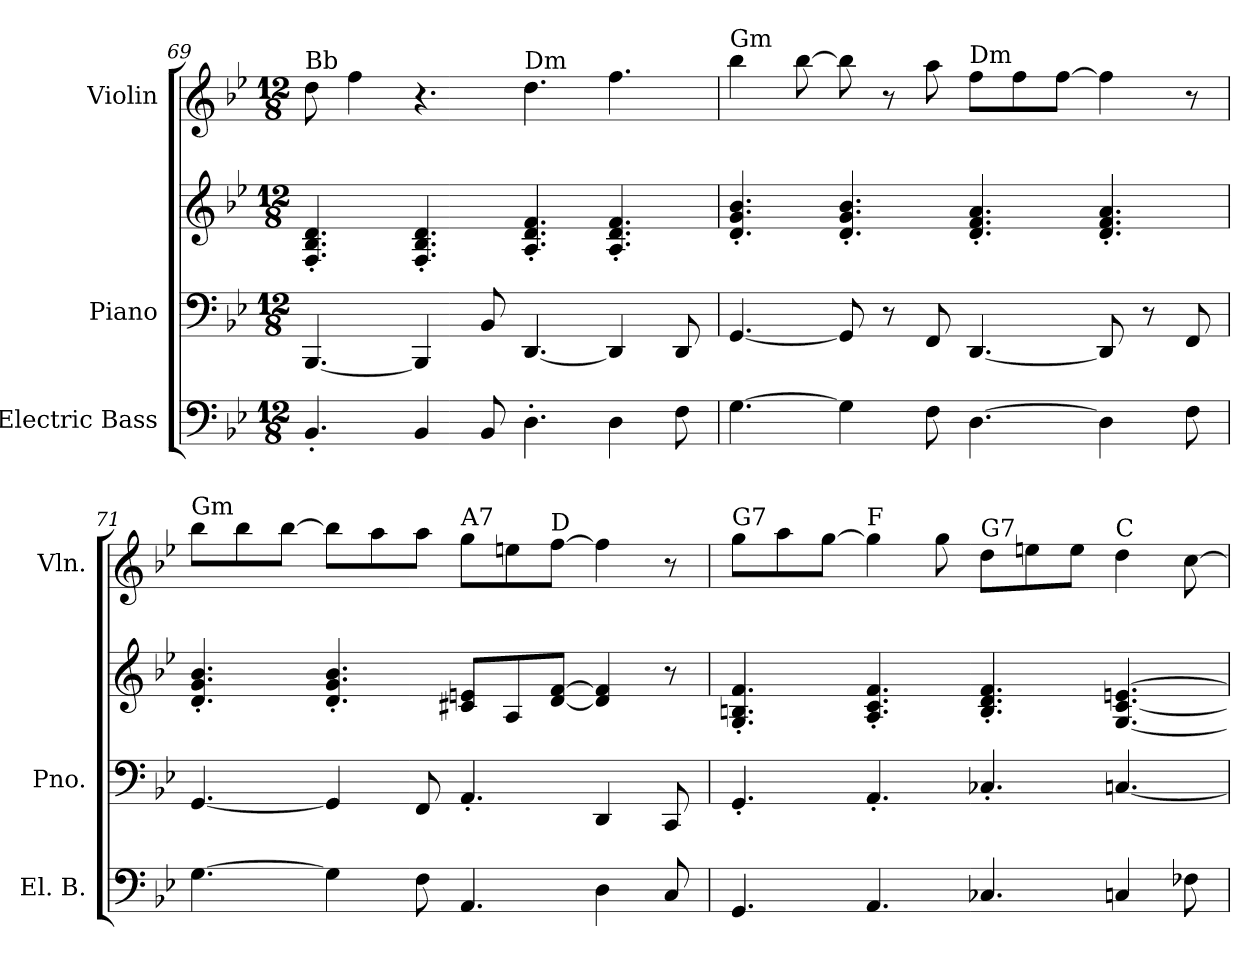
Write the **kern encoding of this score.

**kern	**kern	**kern	**kern
*part3	*part2	*part2	*part1
*staff4	*staff3	*staff2	*staff1
*I"Electric Bass	*I"Piano	*	*I"Violin
*I'El. B.	*I'Pno.	*	*I'Vln.
*clefF4	*clefF4	*clefG2	*clefG2
*ITrd7c12	*	*	*
*k[b-e-]	*k[b-e-]	*k[b-e-]	*k[b-e-]
*M12/8	*M12/8	*M12/8	*M12/8
=69	=69	=69	=69
!	!	!	!LO:TX:a:t=Bb
4.BBB-'/	[4.BBB-/	4.F/' 4.B-/' 4.d/'	8dd\
.	.	.	4ff\
4BBB-/	4BBB-/]	4.F/' 4.B-/' 4.d/'	4.r
8BBB-/	8BB-/	.	.
!	!	!	!LO:TX:a:t=Dm
4.DD'\	[4.DD/	4.A/' 4.d/' 4.f/'	4.dd\
4DD\	4DD/]	4.A/' 4.d/' 4.f/'	4.ff\
8FF\	8DD/	.	.
=70	=70	=70	=70
!	!	!	!LO:TX:a:t=Gm
[4.GG\	[4.GG/	4.d/' 4.g/' 4.b-/'	4bb-\
.	.	.	[8bb-\
4GG\]	8GG/]	4.d/' 4.g/' 4.b-/'	8bb-\]
.	8r	.	8r
8FF\	8FF/	.	8aa\
!	!	!	!LO:TX:a:t=Dm
[4.DD\	[4.DD/	4.d/' 4.f/' 4.a/'	8ff\L
.	.	.	8ff\
.	.	.	[8ff\J
4DD\]	8DD/]	4.d/' 4.f/' 4.a/'	4ff\]
.	8r	.	.
8FF\	8FF/	.	8r
!!LO:LB:g=z
=71	=71	=71	=71
!	!	!	!LO:TX:a:t=Gm
[4.GG\	[4.GG/	4.d/' 4.g/' 4.b-/'	8bb-\L
.	.	.	8bb-\
.	.	.	[8bb-\J
4GG\]	4GG/]	4.d/' 4.g/' 4.b-/'	8bb-\L]
.	.	.	8aa\
8FF\	8FF/	.	8aa\J
!	!	!	!LO:TX:a:t=A7
4.AAA/	4.AA'/	8c#X/ 8en/L	8gg\L
.	.	8A/	8een\
!	!	!	!LO:TX:a:t=D
.	.	[8d/ [8f/J	[8ff\J
4DD\	4DD/	4d/] 4f/]	4ff\]
8CC/	8CC/	8r	8r
=72	=72	=72	=72
!	!	!	!LO:TX:a:t=G7
4.GGG/	4.GG'/	4.G/' 4.Bn/' 4.f/'	8gg\L
.	.	.	8aa\
.	.	.	[8gg\J
!	!	!	!LO:TX:a:t=F
4.AAA/	4.AA'/	4.A/' 4.c/' 4.f/'	4gg\]
.	.	.	8gg\
!	!	!	!LO:TX:a:t=G7
4.CC-X/	4.C-X'/	4.B/' 4.d/' 4.f/'	8dd\L
.	.	.	8een\
.	.	.	8ee\J
!	!	!	!LO:TX:a:t=C
4CCn/	[4.Cn/	[4.G/ [4.c/ [4.en/	4dd\
8FF-X\	.	.	[8cc\
=	=	=	=
*-	*-	*-	*-
